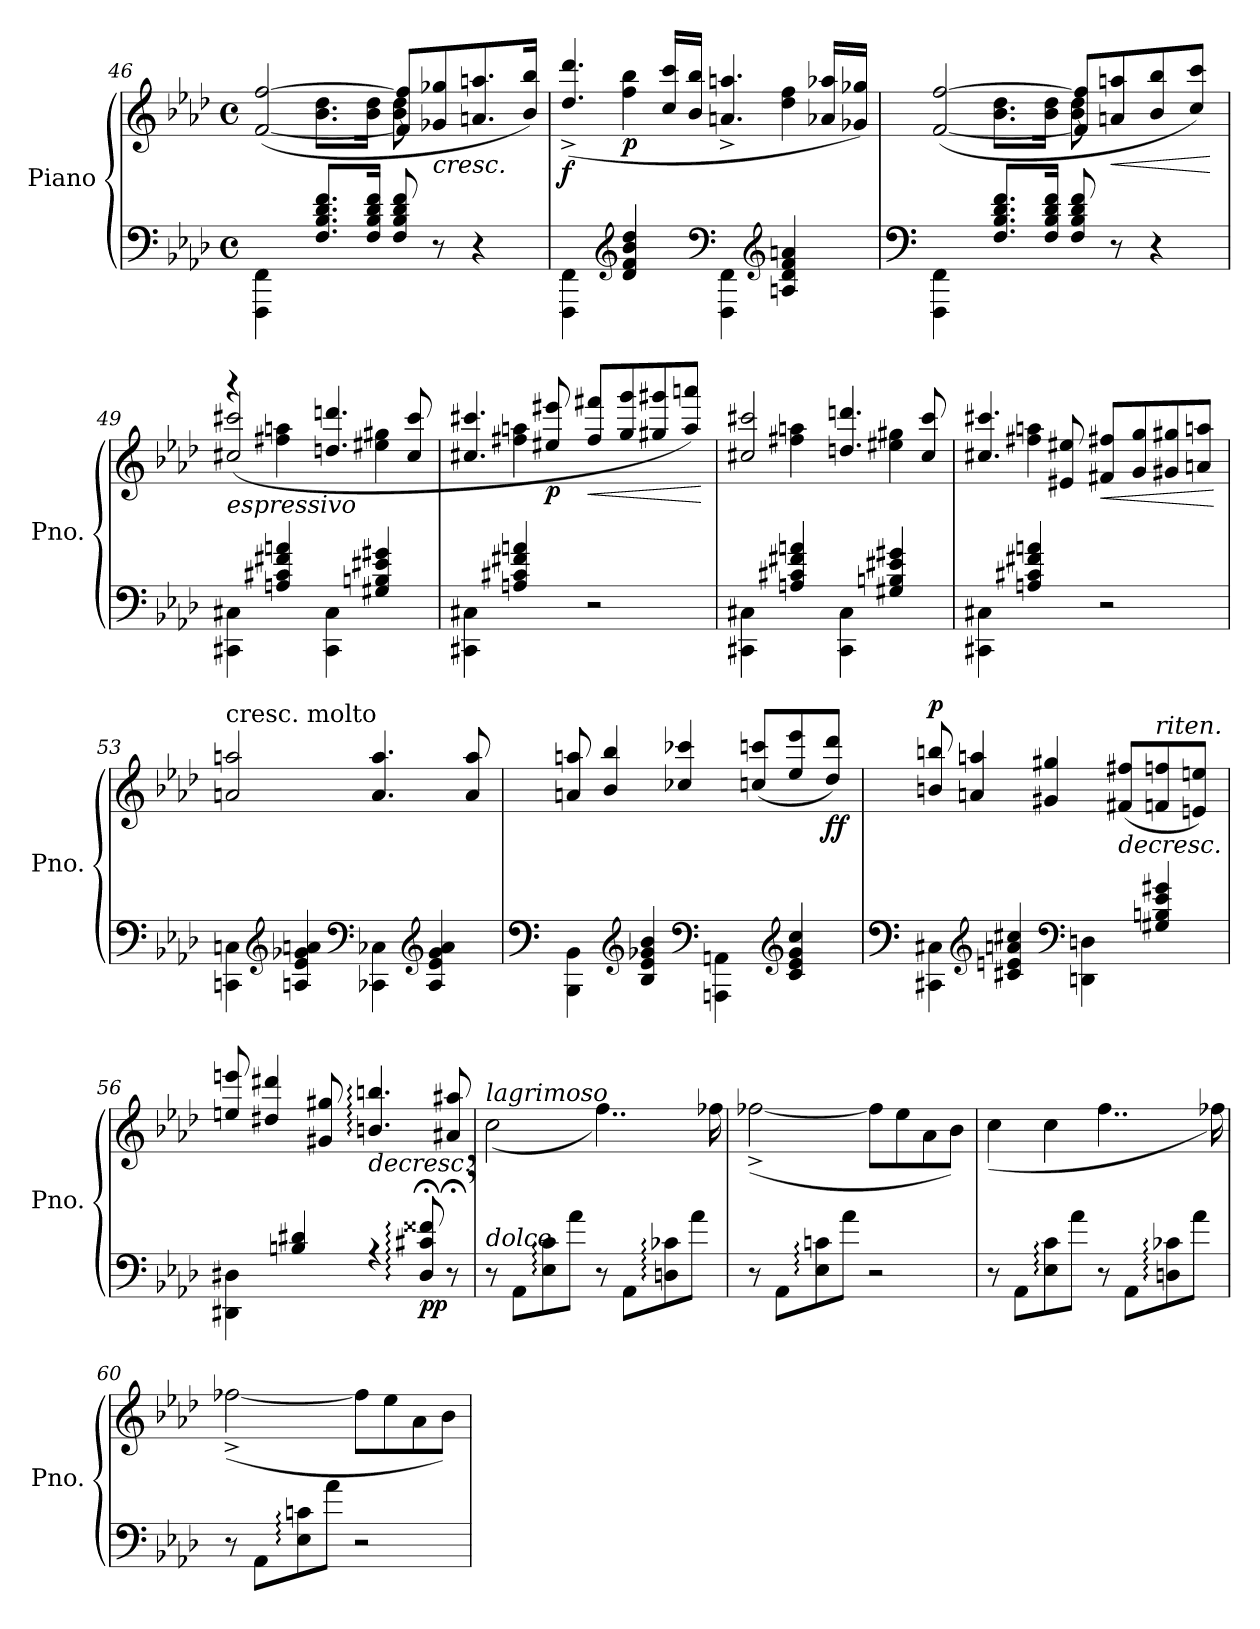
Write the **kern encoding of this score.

**kern	**kern	**dynam
*part1	*part1	*part1
*staff2	*staff1	*staff1/2
*I"Piano	*	*
*I'Pno.	*	*
*clefF4	*clefG2	*
*k[b-e-a-d-]	*k[b-e-a-d-]	*
*M4/4	*M4/4	*
*met(c)	*met(c)	*
=46	=46	=46
*	*^	*
4FFF\ 4FF\	4ryy	(>[2f/ [2ff/	.
8.F/ 8.B-/ 8.d-/ 8.f/L	8.b-\ 8.dd-\L	.	.
16F/ 16B-/ 16d-/ 16f/Jk	16b-\ 16dd-\Jk	.	.
8F/ 8B-/ 8d-/ 8f/	8b-\ 8dd-\	8f/] 8ff/]L	.
*	*MM55	*	*
!	!	!	!LO:HP:b
8r	8ryy	8g-X/ 8gg-X/	<
4r	4ryy	8.an/ 8.aan/	.
.	.	16b-/ 16bb-/Jk)	.
!!LO:LB:g=z	!!
=47	=47	=47	=47
*	*MM60	*	*
!	!	!	!LO:DY:b
4FFF\ 4FF\	4rgyy	(>4.dd-/^ 4.ddd-/^	f
*clefG2	*	*	*
!	!	!	!LO:DY:b
4d-/ 4f/ 4b-/ 4dd-/	4ff\ 4bb-\	.	p
.	.	16cc/ 16ccc/LL	.
.	.	16b-/ 16bb-/JJ	.
*clefF4	*	*	*
4FFF\ 4FF\	4ryy	4.an/^ 4.aan/^	.
*clefG2	*	*	*
4An/ 4d-/ 4f/ 4an/	4dd-\ 4ff\	.	.
.	.	16a-X/ 16aa-X/LL	.
.	.	16g-X/ 16gg-X/JJ)	.
=48	=48	=48	=48
*clefF4	*	*	*
4FFF\ 4FF\	4ryy	(>[2f/ [2ff/	.
8.F/ 8.B-/ 8.d-/ 8.f/L	8.b-\ 8.dd-\L	.	.
16F/ 16B-/ 16d-/ 16f/Jk	16b-\ 16dd-\Jk	.	.
*	*MM40	*	*
8F/ 8B-/ 8d-/ 8f/	8b-\ 8dd-\	8f/] 8ff/]L	.
*	*MM55	*	*
!	!	!	!LO:HP:b
8r	8ryy	8an/ 8aan/	<
*	*MM60	*	*
4r	4ryy	8b-/ 8bb-/	.
.	.	8cc/ 8ccc/J)	.
*	*v	*v	*
.	.	[
=49	=49	=49
*	*^	*
!LO:TX:a:i:t=espressivo	!	!	!
4CC#X\ 4C#X\	4r	(>2cc#X/ 2ccc#X/	.
4An/ 4c#X/ 4f#X/ 4an/	4ff#X\ 4aan\	.	.
4CC#\ 4C#\	4ryy	4.ddn/ 4.dddn/	.
*	*MM40	*	*
4G#X/ 4Bn/ 4e#X/ 4g#X/	4ee#X\ 4gg#X\	.	.
*	*MM80	*	*
.	.	8cc#/ 8ccc#/	.
!!LO:LB:g=z	!!
=50	=50	=50	=50
*	*MM60	*	*
4CC#X\ 4C#X\	4ryy	4.cc#X/ 4.ccc#X/	.
4An/ 4c#X/ 4f#X/ 4an/	4ff#X\ 4aan\	.	.
!	!	!	!LO:DY:b
.	.	8ee#X/ 8eee#X/	p
!	!	!	!LO:HP:b
2r	2ryy	8ff#/ 8fff#X/L	<
*	*MM65	*	*
.	.	8gg/ 8ggg/	.
*	*MM55	*	*
.	.	8gg#X/ 8ggg#X/	.
*	*MM60	*	*
.	.	8aa/ 8aaan/J)	.
*	*v	*v	*
.	.	[
!!LO:PB:g=z
=51	=51	=51
*	*^	*
4CC#X\ 4C#X\	4ryy	2cc#X/ 2ccc#X/	.
4An/ 4c#X/ 4f#X/ 4an/	4ff#X\ 4aan\	.	.
4CC#\ 4C#\	4ryy	4.ddn/ 4.dddn/	.
*	*MM50	*	*
4G#X/ 4Bn/ 4e#X/ 4g#X/	4ee#X\ 4gg#X\	.	.
*	*MM70	*	*
.	.	8cc#/ 8ccc#/	.
=52	=52	=52	=52
*	*MM60	*	*
4CC#X\ 4C#X\	4ryy	4.cc#X/ 4.ccc#X/	.
4An/ 4c#X/ 4f#X/ 4an/	4ff#X\ 4aan\	.	.
*	*8va	*	*
.	.	8ee#X/ 8eee#X/	.
!	!	!	!LO:HP:b
2r	2ryy	8ff#/ 8fff#X/L	<
*	*MM55	*	*
.	.	8gg/ 8ggg/	.
*	*MM40	*	*
.	.	8gg#X/ 8ggg#X/	.
*	*MM90	*	*
.	.	8aa/ 8aaan/J	.
*	*v	*v	*
.	.	[
=53	=53	=53
*	*MM60	*
*	*^	*
!	!LO:TX:a:t=cresc. molto	!	!
4CCn\ 4Cn\	1ryy	2aan/ 2aaan/	.
*clefG2	*	*	*
4An/ 4e-/ 4g-X/ 4an/	.	.	.
*clefF4	*	*	*
4CC-X\ 4C-X\	.	4.aa/ 4.aaa/	.
*clefG2	*	*	*
4A/ 4e-/ 4g-/ 4a/	.	.	.
.	.	8aa/ 8aaa/	.
!!LO:LB:g=z	!!
=54	=54	=54	=54
*clefF4	*	*	*
4BBB-\ 4BB-\	1ryy	8aan/ 8aaan/	.
.	.	4bb-/ 4bbb-/	.
*clefG2	*	*	*
4B-/ 4e-/ 4g-X/ 4b-/	.	.	.
.	.	4ccc-X/ 4cccc-X/	.
*clefF4	*	*	*
4AAAn\ 4AAn\	.	.	.
*	*MM55	*	*
.	.	(<8cccn/ 8ccccn/L	.
*clefG2	*	*	*
*	*MM50	*	*
4c/ 4e-/ 4g-/ 4cc/	.	8eee-/ 8eeee-/	.
!	!	!	!LO:DY:b
.	.	8ddd-/ 8dddd-/J)	ff
=55	=55	=55	=55
*clefF4	*	*	*
!	!	!	!LO:DY:a
4CC#X\ 4C#X\	1ryy	8bbn/ 8bbbn/	p
*	*MM60	*	*
.	.	4aan/ 4aaan/	.
*clefG2	*	*	*
4c#X/ 4en/ 4an/ 4cc#X/	.	.	.
.	.	4gg#X/ 4ggg#X/	.
*clefF4	*	*	*
4DDn\ 4Dn\	.	.	.
*	*MM55	*	*
!	!	!	!LO:HP:b
.	.	(<8ff#X/ 8fff#X/L	>
*	*MM50	*	*
!	!	!LO:TX:a:i:t=riten.	!
4G#X/ 4Bn/ 4e/ 4g#X/	.	8ffn/ 8fffn/	.
.	.	8een/ 8eeen/J)	.
*	*v	*v	*
.	.	[
=56	=56	=56
*	*X8va	*
*	*MM60	*
*	*^	*
4DD#X\ 4D#X\	1ryy	8een/ 8eeen/	.
.	.	4dd#X/ 4ddd#X/	.
4Bn/ 4d#X/	.	.	.
*	*MM50	*	*
.	.	8g#X/ 8gg#X/	.
!	!	!	!LO:HP:b
4rA	.	4.bn/: 4.bbn/:	>
!	!	!	!LO:DY:b=2
8D#/;<: 8c#X/;<: 8f##X/;<:	.	.	pp
*	*MM20	*	*
8r;<	.	8a#X/, 8aa#X/,	.
*	*v	*v	*
.	.	]
!!LO:PB:g=z
=57	=57	=57
*	*MM60	*
*	*^	*
!	!LO:TX:a:i:t=lagrimoso	!	!
!LO:TX:a:i:t=dolce	!	!	!
8r	1ryy	(>2cc\	.
!	!	!	!LO:DY:b=2
!	!	!	!LO:DY:n=1:b=2
8AA-\L	.	.	pp other-dynamics
8E-\: 8c\:	.	.	.
8a-\J	.	.	.
8r	.	4..ff\)	.
8AA-\L	.	.	.
8Dn\: 8c-X\:	.	.	.
8a-\J	.	.	.
*	*MM50	*	*
.	.	16ff-X\	.
=58	=58	=58	=58
8r	1ryy	(>[2ff-X^\	.
*	*MM60	*	*
8AA-\L	.	.	.
8E-\: 8cn\:	.	.	.
8a-\J	.	.	.
2r	.	8ff-\L]	.
.	.	8ee-\	.
.	.	8a-\	.
.	.	8b-\J)	.
=59	=59	=59	=59
8r	1ryy	(>4cc\	.
8AA-\L	.	.	.
8E-\: 8c\:	.	4cc\	.
8a-\J	.	.	.
8r	.	4..ff\	.
8AA-\L	.	.	.
8Dn\: 8c-X\:	.	.	.
8a-\J	.	.	.
*	*MM50	*	*
.	.	16ff-X\)	.
*	*v	*v	*
.	.	]
=60	=60	=60
*	*MM60	*
*	*^	*
8r	1ryy	(>[2ff-X^\	.
8AA-\L	.	.	.
8E-\: 8cn\:	.	.	.
8a-\J	.	.	.
2r	.	8ff-\L]	.
*	*MM65	*	*
.	.	8ee-\	.
.	.	8a-\	.
.	.	8b-\J)	.
*	*v	*v	*
=	=	=
*-	*-	*-
